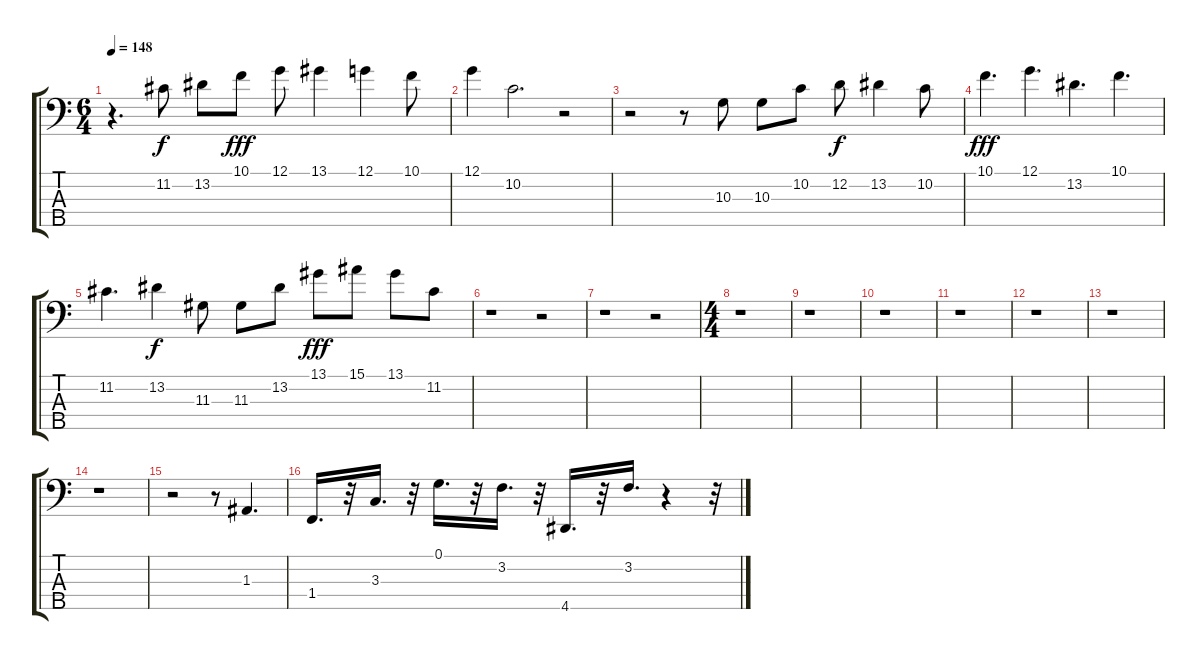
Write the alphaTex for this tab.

\track "" {instrument electricbassfinger}
\staff {score tabs}
\tuning (G2 D2 A1 E1 B0) {hide}
\ts (6 4)
\tempo 148
\clef f4
\ks c
r.4{d dy fff} 11.2.8{dy f} 13.2.8 10.1.8{dy fff} 12.1.8 13.1.4 12.1.4 10.1.8 |
12.1.4 10.2.2{d} r.2 |
r.2 r.8 10.3.8 10.3.8 10.2.8 12.2.8{dy f} 13.2.4 10.2.8 |
10.1.4{d dy fff} 12.1.4{d} 13.2.4{d} 10.1.4{d} |
11.2.4{d} 13.2.4{dy f} 11.3.8 11.3.8 13.2.8 13.1.8{dy fff} 15.1.8 13.1.8 11.2.8 |
r.1 r.2 |
r.1 r.2 |
\ts (4 4)
r.1 |
r.1 |
r.1 |
r.1 |
r.1 |
r.1 |
r.1 |
r.2 r.8 1.3.4{d} |
1.4.16{d} r.32 3.3.16{d} r.32 0.1.16{d} r.32 3.2.16{d} r.32 4.5.16{d} r.32 3.2.16{d} r.4 r.32
